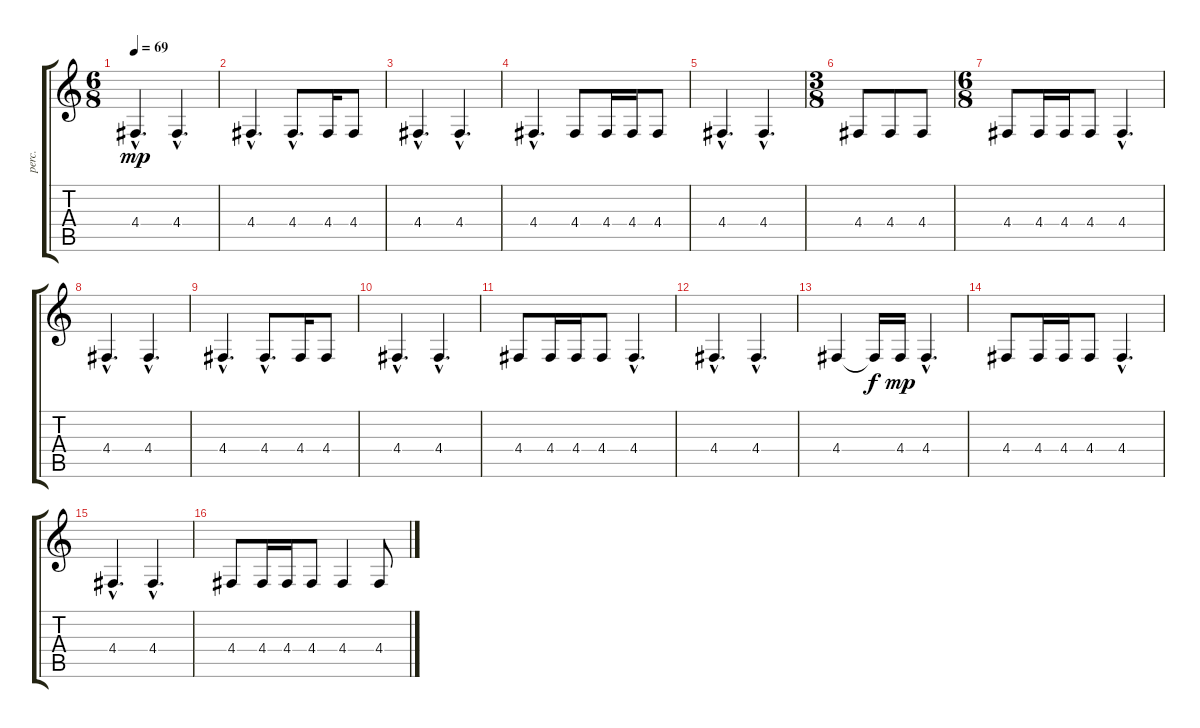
\track ("perc." "perc.") {instrument acousticgrandpiano}
\staff {score tabs}
\tuning (E4 B3 G3 D3 A2 E2) {hide}
\ts (6 8)
\tempo 69
\clef g2
\ks c
4.4{hac}.4{d dy mp} 4.4{hac}.4{d} |
4.4{hac}.4{d} 4.4{hac}.8{d} 4.4.16 4.4.8 |
4.4{hac}.4{d} 4.4{hac}.4{d} |
4.4{hac}.4{d} 4.4.8 4.4.16 4.4.16 4.4.8 |
4.4{hac}.4{d} 4.4{hac}.4{d} |
\ts (3 8)
4.4.8 4.4.8 4.4.8 |
\ts (6 8)
4.4.8 4.4.16 4.4.16 4.4.8 4.4{hac}.4{d} |
4.4{hac}.4{d} 4.4{hac}.4{d} |
4.4{hac}.4{d} 4.4{hac}.8{d} 4.4.16 4.4.8 |
4.4{hac}.4{d} 4.4{hac}.4{d} |
4.4.8 4.4.16 4.4.16 4.4.8 4.4{hac}.4{d} |
4.4{hac}.4{d} 4.4{hac}.4{d} |
4.4.4 4.4{t}.16{dy f} 4.4.16{dy mp} 4.4{hac}.4{d} |
4.4.8 4.4.16 4.4.16 4.4.8 4.4{hac}.4{d} |
4.4{hac}.4{d} 4.4{hac}.4{d} |
4.4.8 4.4.16 4.4.16 4.4.8 4.4.4 4.4.8
